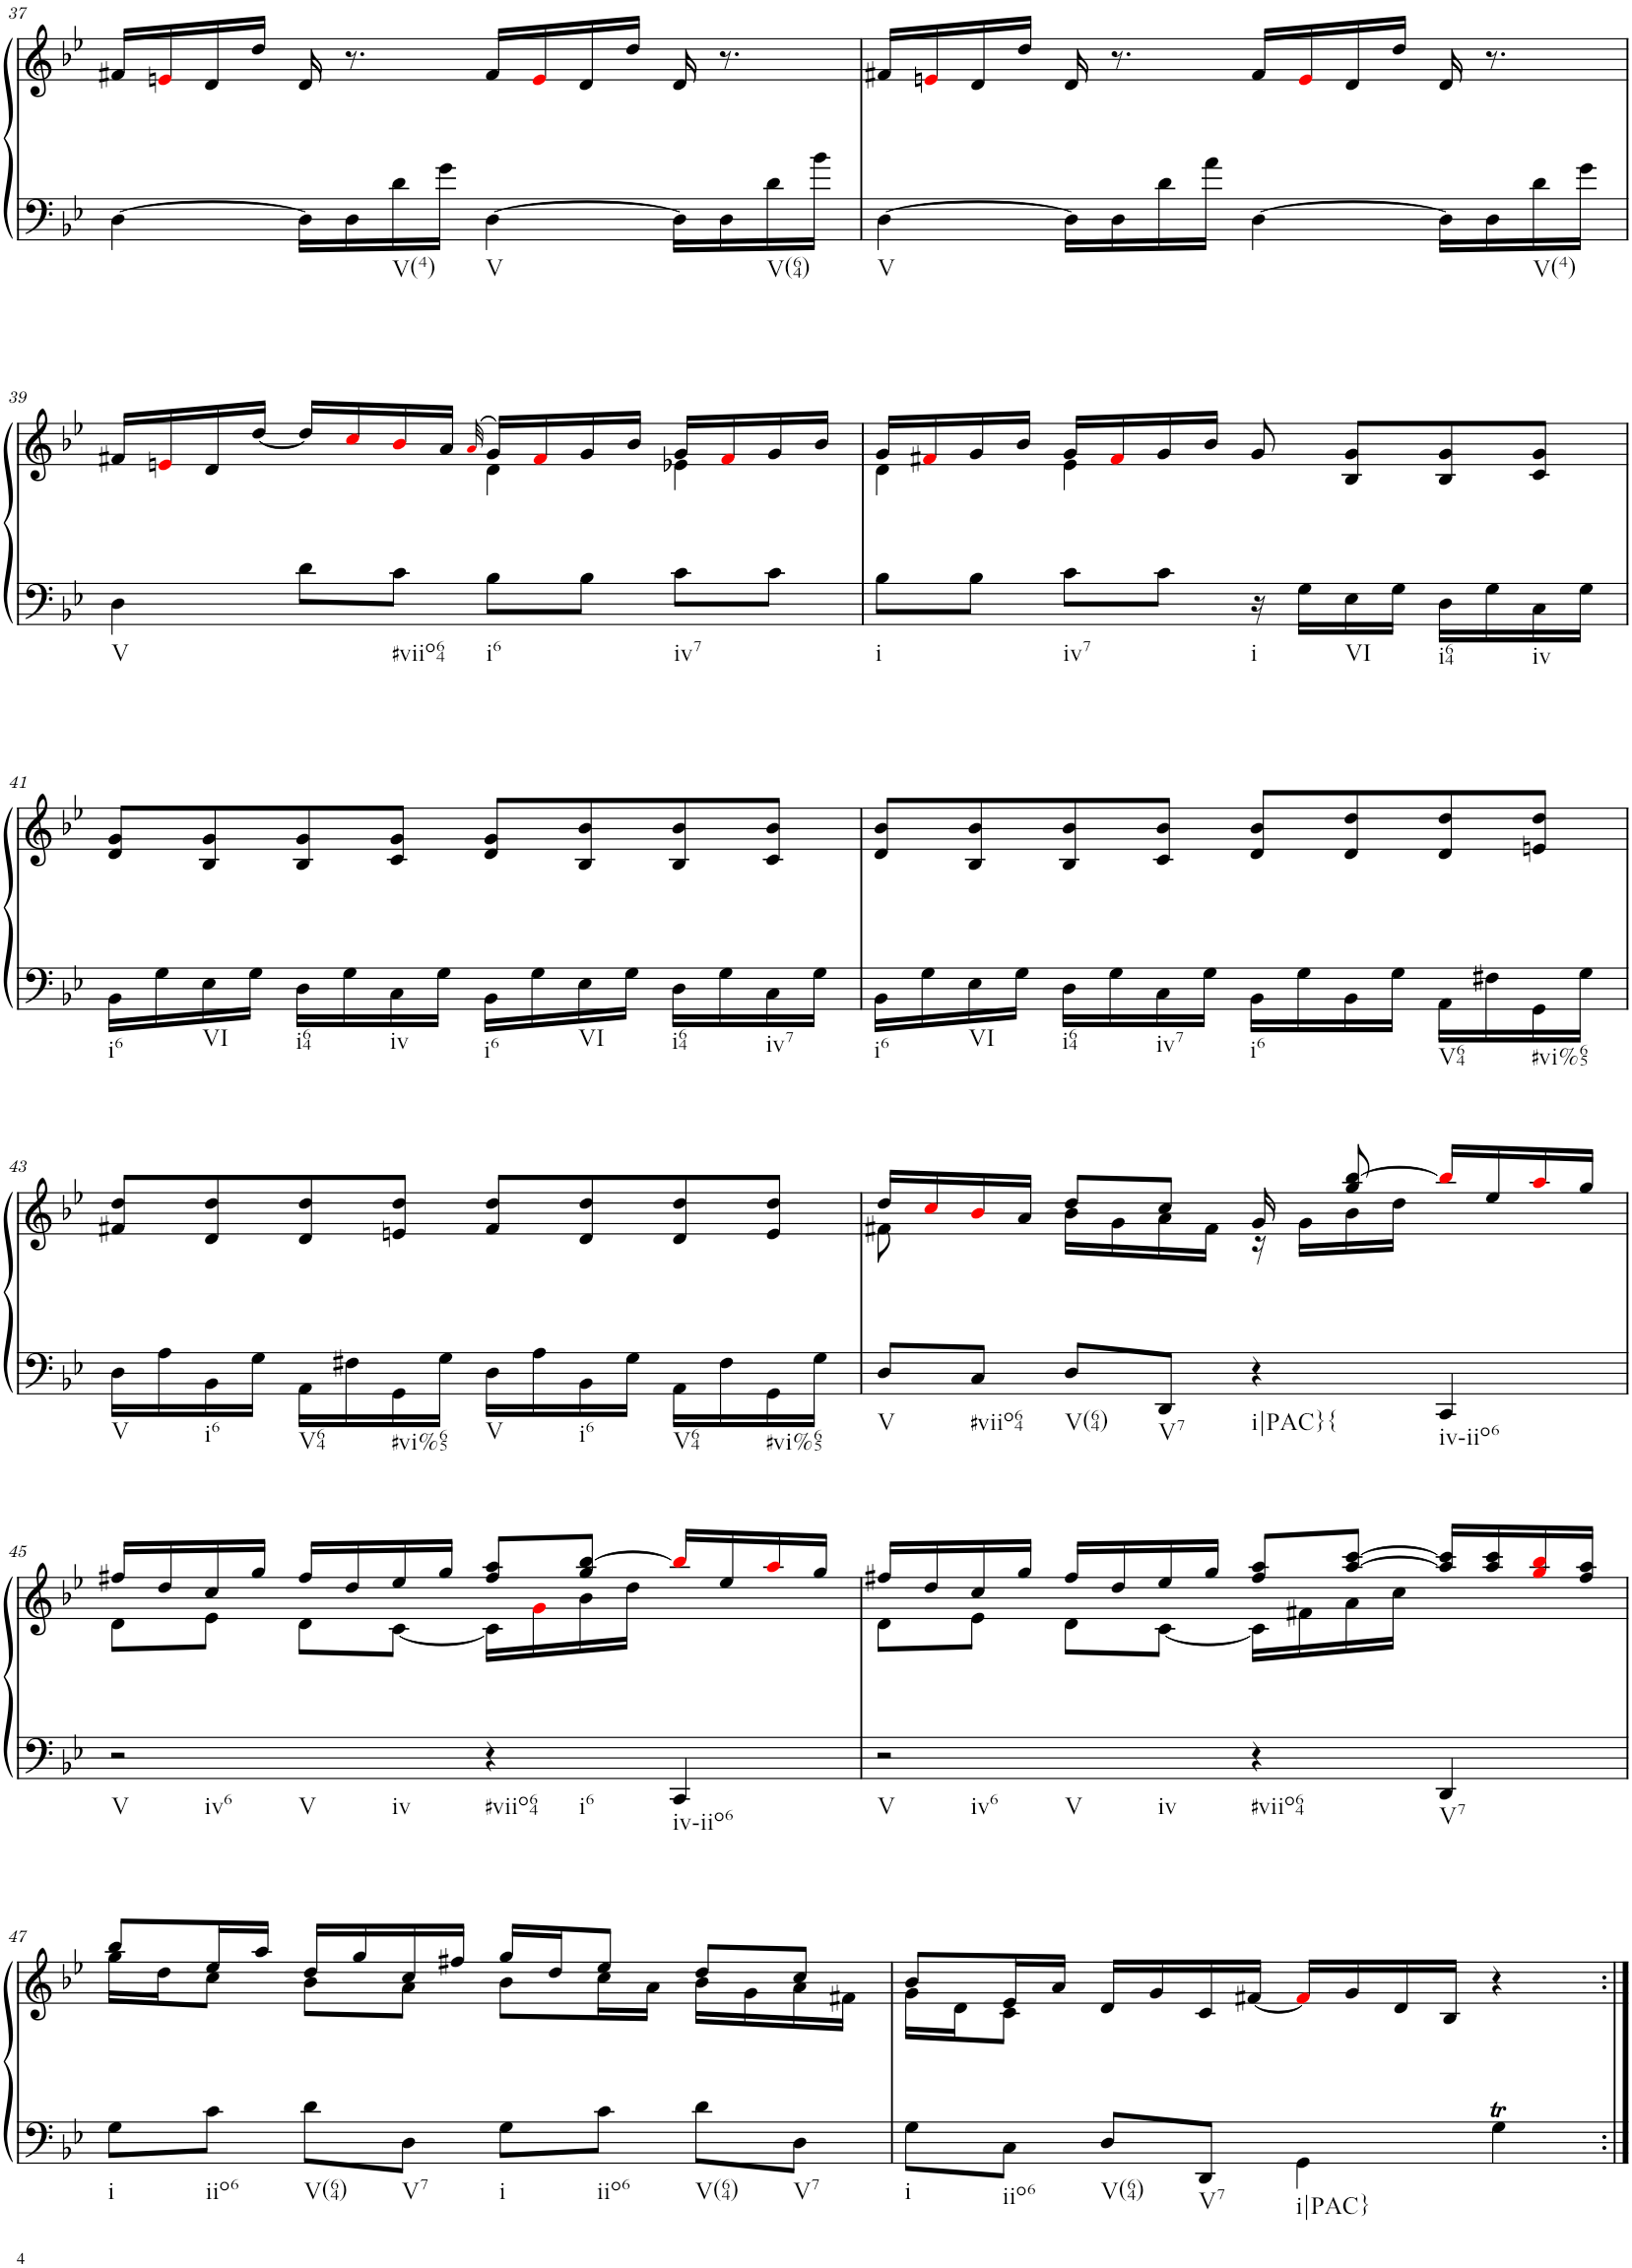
**kern	**kern
*part1	*part1
*staff2	*staff1
*I"Piano	*
*I'Pno.	*
!!LO:PB:g=z
*clefF4	*clefG2
*k[b-e-]	*k[b-e-]
*M4/4	*M4/4
*met(c)	*met(c)
=37	=37
[4D\	16f#X/LL
.	16eni/
.	16d/
.	16dd/JJ
16D\LL]	16d/
16D\	8.r
!LO:TX:b:t=V(4)	!
16d\	.
16g\JJ	.
!LO:TX:b:t=V	!
[4D\	16f#/LL
.	16ei/
.	16d/
.	16dd/JJ
16D\LL]	16d/
16D\	8.r
!LO:TX:b:t=V(64)	!
16d\	.
16b-\JJ	.
=38	=38
!LO:TX:b:t=V	!
[4D\	16f#X/LL
.	16eni/
.	16d/
.	16dd/JJ
16D\LL]	16d/
16D\	8.r
16d\	.
16a\JJ	.
[4D\	16f#/LL
.	16ei/
.	16d/
.	16dd/JJ
16D\LL]	16d/
16D\	8.r
!LO:TX:b:t=V(4)	!
16d\	.
16g\JJ	.
!!LO:LB:g=z
=39	=39
*	*^
!LO:TX:b:t=V	!	!
4D\	16f#X/LL	2ryy
.	16eni/	.
.	16d/	.
.	[16dd/JJ	.
8d\L	16dd/LL]	.
.	16cci/	.
!LO:TX:b:t=#viio64	!	!
8c\J	16b-i/	.
.	16a/JJ	.
.	(32qai/	.
!LO:TX:b:t=i6	!	!
8B-\L	16g/LL)	4d\
.	16f#i/	.
8B-\J	16g/	.
.	16b-/JJ	.
!LO:TX:b:t=iv7	!	!
8c\L	16g/LL	4e-X\
.	16f#i/	.
8c\J	16g/	.
.	16b-/JJ	.
=40	=40	=40
!LO:TX:b:t=i	!	!
8B-\L	16g/LL	4d\
.	16f#Xi/	.
8B-\J	16g/	.
.	16b-/JJ	.
!LO:TX:b:t=iv7	!	!
8c\L	16g/LL	4e-\
.	16f#i/	.
8c\J	16g/	.
.	16b-/JJ	.
!LO:TX:b:t=i	!	!
16r	8g/	2ryy
16G\LL	.	.
!LO:TX:b:t=VI	!	!
16E-\	8B-/ 8g/L	.
16G\JJ	.	.
!LO:TX:b:t=i64	!	!
16D\LL	8B-/ 8g/	.
16G\	.	.
!LO:TX:b:t=iv	!	!
16C\	8c/ 8g/J	.
16G\JJ	.	.
*	*v	*v
!!LO:LB:g=z
=41	=41
!LO:TX:b:t=i6	!
16BB-\LL	8d/ 8g/L
16G\	.
!LO:TX:b:t=VI	!
16E-\	8B-/ 8g/
16G\JJ	.
!LO:TX:b:t=i64	!
16D\LL	8B-/ 8g/
16G\	.
!LO:TX:b:t=iv	!
16C\	8c/ 8g/J
16G\JJ	.
!LO:TX:b:t=i6	!
16BB-\LL	8d/ 8g/L
16G\	.
!LO:TX:b:t=VI	!
16E-\	8B-/ 8b-/
16G\JJ	.
!LO:TX:b:t=i64	!
16D\LL	8B-/ 8b-/
16G\	.
!LO:TX:b:t=iv7	!
16C\	8c/ 8b-/J
16G\JJ	.
=42	=42
!LO:TX:b:t=i6	!
16BB-\LL	8d/ 8b-/L
16G\	.
!LO:TX:b:t=VI	!
16E-\	8B-/ 8b-/
16G\JJ	.
!LO:TX:b:t=i64	!
16D\LL	8B-/ 8b-/
16G\	.
!LO:TX:b:t=iv7	!
16C\	8c/ 8b-/J
16G\JJ	.
!LO:TX:b:t=i6	!
16BB-\LL	8d/ 8b-/L
16G\	.
16BB-\	8d/ 8dd/
16G\JJ	.
!LO:TX:b:t=V64	!
16AA\LL	8d/ 8dd/
16F#X\	.
!LO:TX:b:t=#vi%65	!
16GG\	8en/ 8dd/J
16G\JJ	.
!!LO:LB:g=z
=43	=43
!LO:TX:b:t=V	!
16D\LL	8f#X/ 8dd/L
16A\	.
!LO:TX:b:t=i6	!
16BB-\	8d/ 8dd/
16G\JJ	.
!LO:TX:b:t=V64	!
16AA\LL	8d/ 8dd/
16F#X\	.
!LO:TX:b:t=#vi%65	!
16GG\	8en/ 8dd/J
16G\JJ	.
!LO:TX:b:t=V	!
16D\LL	8f#/ 8dd/L
16A\	.
!LO:TX:b:t=i6	!
16BB-\	8d/ 8dd/
16G\JJ	.
!LO:TX:b:t=V64	!
16AA\LL	8d/ 8dd/
16F#\	.
!LO:TX:b:t=#vi%65	!
16GG\	8e/ 8dd/J
16G\JJ	.
=44	=44
*	*^
!LO:TX:b:t=V	!	!
8D/L	16dd/LL	8f#X\
.	16cci/	.
!LO:TX:b:t=#viio64	!	!
8C/J	16b-i/	8ryy
.	16a/JJ	.
!LO:TX:b:t=V(64)	!	!
8D/L	8dd/L	16b-\LL
.	.	16g\
!LO:TX:b:t=V7	!	!
8DD/J	8cc/J	16a\
.	.	16f#\JJ
!LO:TX:b:t=i|PAC}{	!	!
4r	16g/	16r
.	16ryy	16g\LL
.	8gg/ [8bb-/	16b-\
.	.	16dd\JJ
!LO:TX:b:t=iv-iio6	!	!
4CC/	16bb-i/LL]	4ryy
.	16ee-/	.
.	16aai/	.
.	16gg/JJ	.
!!LO:LB:g=z	!!
=45	=45	=45
!LO:TX:b:t=V	!	!
!LO:TX:b:t=iv6	!	!
!LO:TX:b:t=V	!	!
!LO:TX:b:t=iv	!	!
2r	16ff#X/LL	8d\L
.	16dd/	.
.	16cc/	8e-\J
.	16gg/JJ	.
.	16ff#/LL	8d\L
.	16dd/	.
.	16ee-/	[8c\J
.	16gg/JJ	.
!LO:TX:b:t=#viio64	!	!
!LO:TX:b:t=i6	!	!
4r	8ff#/ 8aa/L	16c\LL]
.	.	16gi\
.	8gg/ [8bb-/J	16b-\
.	.	16dd\JJ
!LO:TX:b:t=iv-iio6	!	!
4CC/	16bb-i/LL]	4ryy
.	16ee-/	.
.	16aai/	.
.	16gg/JJ	.
=46	=46	=46
!LO:TX:b:t=V	!	!
!LO:TX:b:t=iv6	!	!
!LO:TX:b:t=V	!	!
!LO:TX:b:t=iv	!	!
2r	16ff#X/LL	8d\L
.	16dd/	.
.	16cc/	8e-\J
.	16gg/JJ	.
.	16ff#/LL	8d\L
.	16dd/	.
.	16ee-/	[8c\J
.	16gg/JJ	.
!LO:TX:b:t=#viio64	!	!
4r	8ff#/ 8aa/L	16c\LL]
.	.	16f#X\
.	[8aa/ [8ccc/J	16a\
.	.	16cc\JJ
!LO:TX:b:t=V7	!	!
4DD/	16aa/] 16ccc/]LL	4ryy
.	16aa/ 16ccc/	.
.	16ggi/ 16bb-i/	.
.	16ff#/ 16aa/JJ	.
!!LO:LB:g=z	!!
=47	=47	=47
!LO:TX:b:t=i	!	!
8G\L	8bb-/L	16gg\LL
.	.	16dd\J
!LO:TX:b:t=iio6	!	!
8c\J	16ee-/L	8cc\J
.	16aa/JJ	.
!LO:TX:b:t=V(64)	!	!
8d\L	16dd/LL	8b-\L
.	16gg/	.
!LO:TX:b:t=V7	!	!
8D\J	16cc/	8a\J
.	16ff#X/JJ	.
!LO:TX:b:t=i	!	!
8G\L	16gg/LL	8b-\L
.	16dd/J	.
!LO:TX:b:t=iio6	!	!
8c\J	8ee-/J	16cc\L
.	.	16a\JJ
!LO:TX:b:t=V(64)	!	!
8d\L	8dd/L	16b-\LL
.	.	16g\
!LO:TX:b:t=V7	!	!
8D\J	8cc/J	16a\
.	.	16f#X\JJ
=48	=48	=48
!LO:TX:b:t=i	!	!
8G\L	8b-/L	16g\LL
.	.	16d\J
!LO:TX:b:t=iio6	!	!
8C\J	16e-/L	8c\J
.	16a/JJ	.
!LO:TX:b:t=V(64)	!	!
8D/L	16d/LL	2.ryy
.	16g/	.
!LO:TX:b:t=V7	!	!
8DD/J	16c/	.
.	[16f#X/JJ	.
!LO:TX:b:t=i|PAC}	!	!
4GG\	16f#i/LL]	.
.	16g/	.
.	16d/	.
.	16B-/JJ	.
4GT\	4r	.
*	*v	*v
=:|!	=:|!
*-	*-
